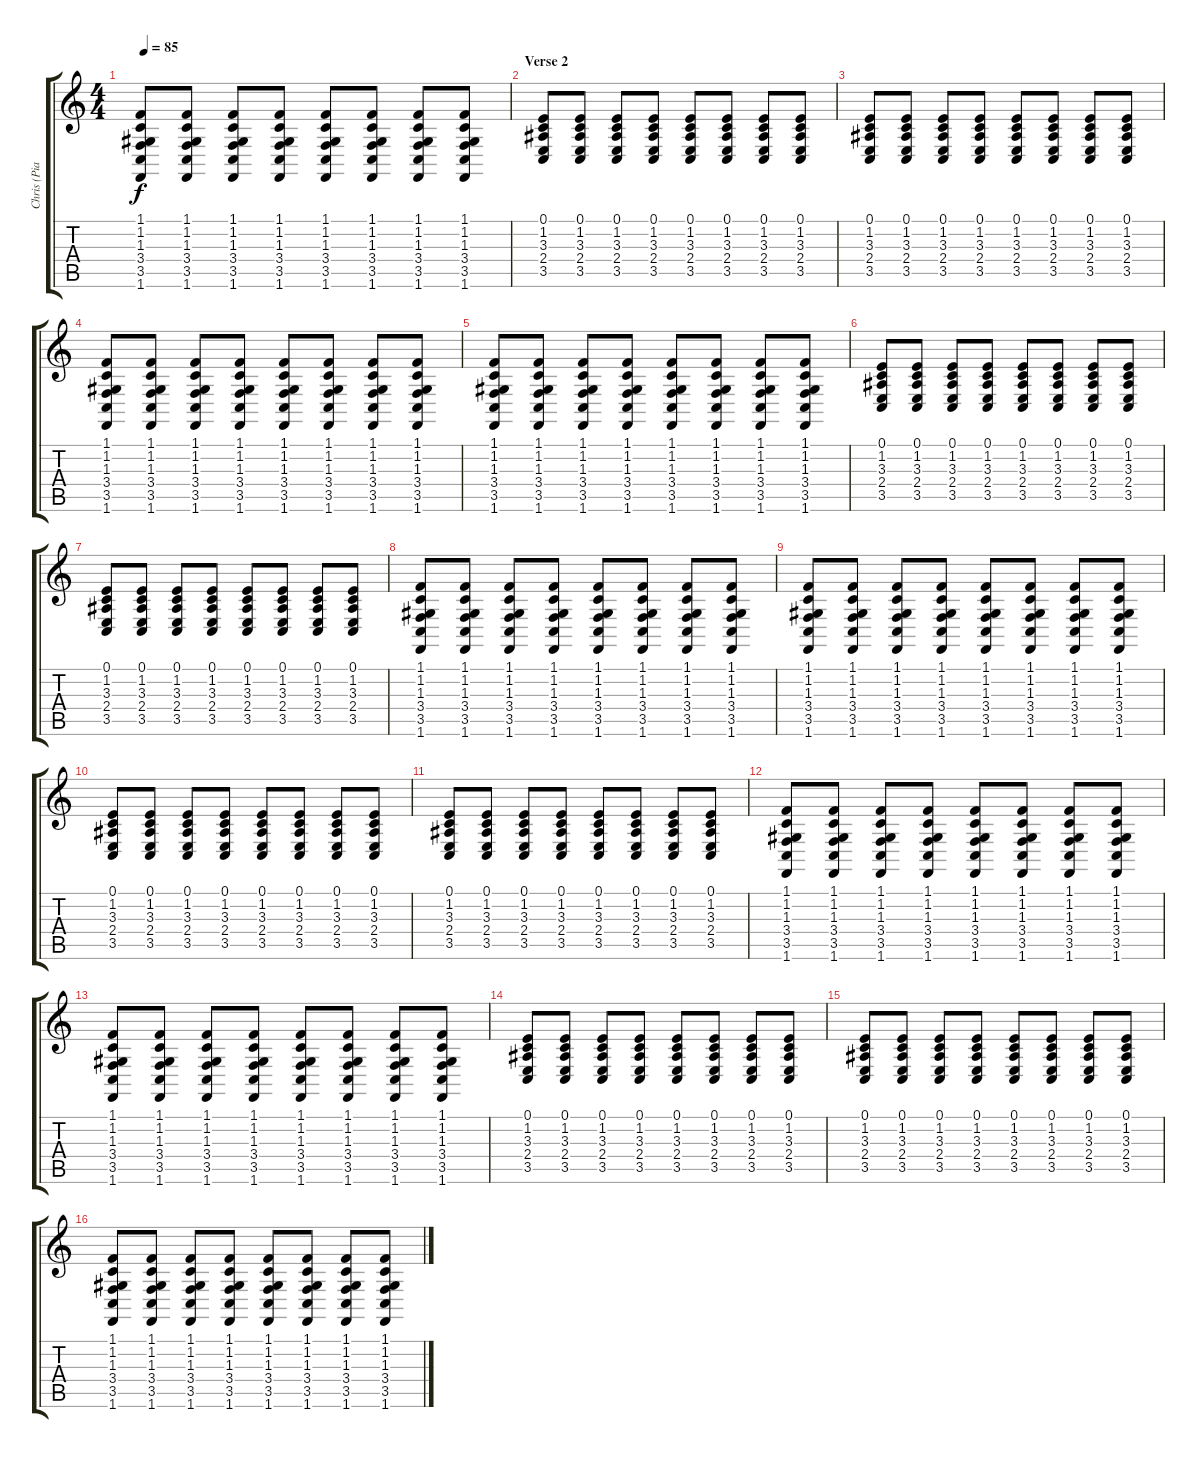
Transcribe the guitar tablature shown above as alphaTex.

\track ("Chris (Piano 1)" "Chris (Pia") {instrument acousticgrandpiano}
\staff {score tabs}
\tuning (E4 B3 G3 D3 A2 E2) {hide}
\ts (4 4)
\tempo 85
\clef g2
\ks c
(1.1 1.2 1.3 3.4 3.5 1.6).8{dy f} (1.1 1.2 1.3 3.4 3.5 1.6).8 (1.1 1.2 1.3 3.4 3.5 1.6).8 (1.1 1.2 1.3 3.4 3.5 1.6).8 (1.1 1.2 1.3 3.4 3.5 1.6).8 (1.1 1.2 1.3 3.4 3.5 1.6).8 (1.1 1.2 1.3 3.4 3.5 1.6).8 (1.1 1.2 1.3 3.4 3.5 1.6).8 |
\section ("" "Verse 2")
(0.1 1.2 3.3 2.4 3.5).8 (0.1 1.2 3.3 2.4 3.5).8 (0.1 1.2 3.3 2.4 3.5).8 (0.1 1.2 3.3 2.4 3.5).8 (0.1 1.2 3.3 2.4 3.5).8 (0.1 1.2 3.3 2.4 3.5).8 (0.1 1.2 3.3 2.4 3.5).8 (0.1 1.2 3.3 2.4 3.5).8 |
(0.1 1.2 3.3 2.4 3.5).8 (0.1 1.2 3.3 2.4 3.5).8 (0.1 1.2 3.3 2.4 3.5).8 (0.1 1.2 3.3 2.4 3.5).8 (0.1 1.2 3.3 2.4 3.5).8 (0.1 1.2 3.3 2.4 3.5).8 (0.1 1.2 3.3 2.4 3.5).8 (0.1 1.2 3.3 2.4 3.5).8 |
(1.1 1.2 1.3 3.4 3.5 1.6).8 (1.1 1.2 1.3 3.4 3.5 1.6).8 (1.1 1.2 1.3 3.4 3.5 1.6).8 (1.1 1.2 1.3 3.4 3.5 1.6).8 (1.1 1.2 1.3 3.4 3.5 1.6).8 (1.1 1.2 1.3 3.4 3.5 1.6).8 (1.1 1.2 1.3 3.4 3.5 1.6).8 (1.1 1.2 1.3 3.4 3.5 1.6).8 |
(1.1 1.2 1.3 3.4 3.5 1.6).8 (1.1 1.2 1.3 3.4 3.5 1.6).8 (1.1 1.2 1.3 3.4 3.5 1.6).8 (1.1 1.2 1.3 3.4 3.5 1.6).8 (1.1 1.2 1.3 3.4 3.5 1.6).8 (1.1 1.2 1.3 3.4 3.5 1.6).8 (1.1 1.2 1.3 3.4 3.5 1.6).8 (1.1 1.2 1.3 3.4 3.5 1.6).8 |
(0.1 1.2 3.3 2.4 3.5).8 (0.1 1.2 3.3 2.4 3.5).8 (0.1 1.2 3.3 2.4 3.5).8 (0.1 1.2 3.3 2.4 3.5).8 (0.1 1.2 3.3 2.4 3.5).8 (0.1 1.2 3.3 2.4 3.5).8 (0.1 1.2 3.3 2.4 3.5).8 (0.1 1.2 3.3 2.4 3.5).8 |
(0.1 1.2 3.3 2.4 3.5).8 (0.1 1.2 3.3 2.4 3.5).8 (0.1 1.2 3.3 2.4 3.5).8 (0.1 1.2 3.3 2.4 3.5).8 (0.1 1.2 3.3 2.4 3.5).8 (0.1 1.2 3.3 2.4 3.5).8 (0.1 1.2 3.3 2.4 3.5).8 (0.1 1.2 3.3 2.4 3.5).8 |
(1.1 1.2 1.3 3.4 3.5 1.6).8 (1.1 1.2 1.3 3.4 3.5 1.6).8 (1.1 1.2 1.3 3.4 3.5 1.6).8 (1.1 1.2 1.3 3.4 3.5 1.6).8 (1.1 1.2 1.3 3.4 3.5 1.6).8 (1.1 1.2 1.3 3.4 3.5 1.6).8 (1.1 1.2 1.3 3.4 3.5 1.6).8 (1.1 1.2 1.3 3.4 3.5 1.6).8 |
(1.1 1.2 1.3 3.4 3.5 1.6).8 (1.1 1.2 1.3 3.4 3.5 1.6).8 (1.1 1.2 1.3 3.4 3.5 1.6).8 (1.1 1.2 1.3 3.4 3.5 1.6).8 (1.1 1.2 1.3 3.4 3.5 1.6).8 (1.1 1.2 1.3 3.4 3.5 1.6).8 (1.1 1.2 1.3 3.4 3.5 1.6).8 (1.1 1.2 1.3 3.4 3.5 1.6).8 |
(0.1 1.2 3.3 2.4 3.5).8 (0.1 1.2 3.3 2.4 3.5).8 (0.1 1.2 3.3 2.4 3.5).8 (0.1 1.2 3.3 2.4 3.5).8 (0.1 1.2 3.3 2.4 3.5).8 (0.1 1.2 3.3 2.4 3.5).8 (0.1 1.2 3.3 2.4 3.5).8 (0.1 1.2 3.3 2.4 3.5).8 |
(0.1 1.2 3.3 2.4 3.5).8 (0.1 1.2 3.3 2.4 3.5).8 (0.1 1.2 3.3 2.4 3.5).8 (0.1 1.2 3.3 2.4 3.5).8 (0.1 1.2 3.3 2.4 3.5).8 (0.1 1.2 3.3 2.4 3.5).8 (0.1 1.2 3.3 2.4 3.5).8 (0.1 1.2 3.3 2.4 3.5).8 |
(1.1 1.2 1.3 3.4 3.5 1.6).8 (1.1 1.2 1.3 3.4 3.5 1.6).8 (1.1 1.2 1.3 3.4 3.5 1.6).8 (1.1 1.2 1.3 3.4 3.5 1.6).8 (1.1 1.2 1.3 3.4 3.5 1.6).8 (1.1 1.2 1.3 3.4 3.5 1.6).8 (1.1 1.2 1.3 3.4 3.5 1.6).8 (1.1 1.2 1.3 3.4 3.5 1.6).8 |
(1.1 1.2 1.3 3.4 3.5 1.6).8 (1.1 1.2 1.3 3.4 3.5 1.6).8 (1.1 1.2 1.3 3.4 3.5 1.6).8 (1.1 1.2 1.3 3.4 3.5 1.6).8 (1.1 1.2 1.3 3.4 3.5 1.6).8 (1.1 1.2 1.3 3.4 3.5 1.6).8 (1.1 1.2 1.3 3.4 3.5 1.6).8 (1.1 1.2 1.3 3.4 3.5 1.6).8 |
(0.1 1.2 3.3 2.4 3.5).8 (0.1 1.2 3.3 2.4 3.5).8 (0.1 1.2 3.3 2.4 3.5).8 (0.1 1.2 3.3 2.4 3.5).8 (0.1 1.2 3.3 2.4 3.5).8 (0.1 1.2 3.3 2.4 3.5).8 (0.1 1.2 3.3 2.4 3.5).8 (0.1 1.2 3.3 2.4 3.5).8 |
(0.1 1.2 3.3 2.4 3.5).8 (0.1 1.2 3.3 2.4 3.5).8 (0.1 1.2 3.3 2.4 3.5).8 (0.1 1.2 3.3 2.4 3.5).8 (0.1 1.2 3.3 2.4 3.5).8 (0.1 1.2 3.3 2.4 3.5).8 (0.1 1.2 3.3 2.4 3.5).8 (0.1 1.2 3.3 2.4 3.5).8 |
(1.1 1.2 1.3 3.4 3.5 1.6).8 (1.1 1.2 1.3 3.4 3.5 1.6).8 (1.1 1.2 1.3 3.4 3.5 1.6).8 (1.1 1.2 1.3 3.4 3.5 1.6).8 (1.1 1.2 1.3 3.4 3.5 1.6).8 (1.1 1.2 1.3 3.4 3.5 1.6).8 (1.1 1.2 1.3 3.4 3.5 1.6).8 (1.1 1.2 1.3 3.4 3.5 1.6).8
